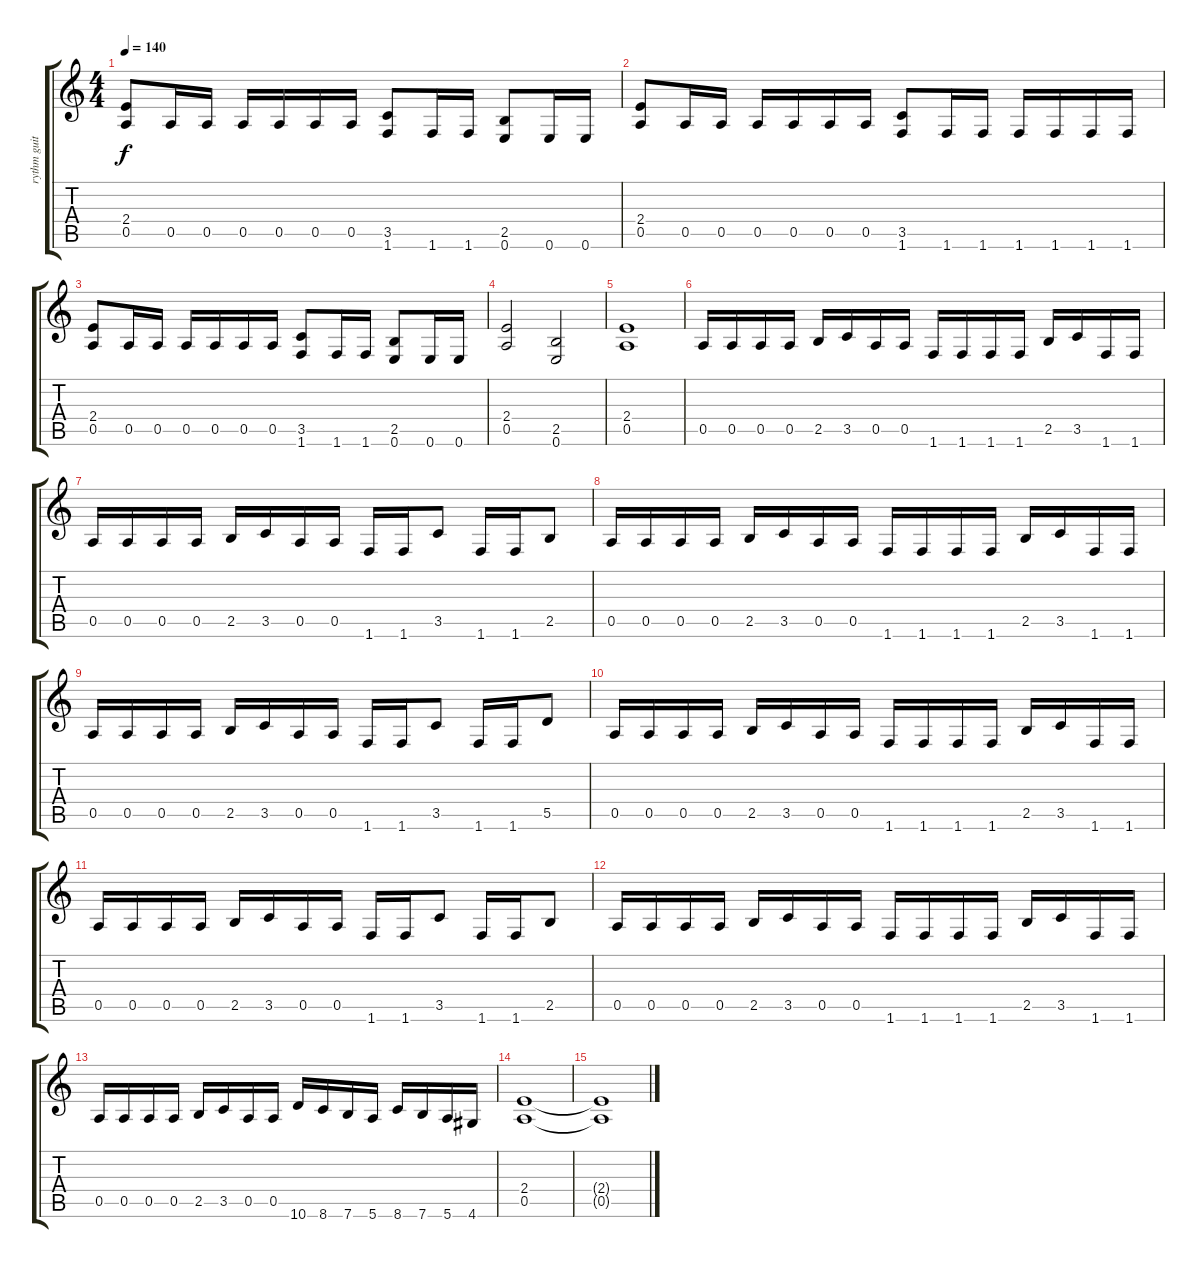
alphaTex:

\track ("rythm guitar" "rythm guit") {instrument distortionguitar}
\staff {score tabs}
\tuning (E4 B3 G3 D3 A2 E2) {hide}
\ts (4 4)
\tempo 140
\clef g2
\ks c
(2.4 0.5).8{dy f} 0.5.16 0.5.16 0.5.16 0.5.16 0.5.16 0.5.16 (3.5 1.6).8 1.6.16 1.6.16 (2.5 0.6).8 0.6.16 0.6.16 |
(2.4 0.5).8 0.5.16 0.5.16 0.5.16 0.5.16 0.5.16 0.5.16 (3.5 1.6).8 1.6.16 1.6.16 1.6.16 1.6.16 1.6.16 1.6.16 |
(2.4 0.5).8 0.5.16 0.5.16 0.5.16 0.5.16 0.5.16 0.5.16 (3.5 1.6).8 1.6.16 1.6.16 (2.5 0.6).8 0.6.16 0.6.16 |
(2.4 0.5).2 (2.5 0.6).2 |
(2.4 0.5).1 |
0.5.16 0.5.16 0.5.16 0.5.16 2.5.16 3.5.16 0.5.16 0.5.16 1.6.16 1.6.16 1.6.16 1.6.16 2.5.16 3.5.16 1.6.16 1.6.16 |
0.5.16 0.5.16 0.5.16 0.5.16 2.5.16 3.5.16 0.5.16 0.5.16 1.6.16 1.6.16 3.5.8 1.6.16 1.6.16 2.5.8 |
0.5.16 0.5.16 0.5.16 0.5.16 2.5.16 3.5.16 0.5.16 0.5.16 1.6.16 1.6.16 1.6.16 1.6.16 2.5.16 3.5.16 1.6.16 1.6.16 |
0.5.16 0.5.16 0.5.16 0.5.16 2.5.16 3.5.16 0.5.16 0.5.16 1.6.16 1.6.16 3.5.8 1.6.16 1.6.16 5.5.8 |
0.5.16 0.5.16 0.5.16 0.5.16 2.5.16 3.5.16 0.5.16 0.5.16 1.6.16 1.6.16 1.6.16 1.6.16 2.5.16 3.5.16 1.6.16 1.6.16 |
0.5.16 0.5.16 0.5.16 0.5.16 2.5.16 3.5.16 0.5.16 0.5.16 1.6.16 1.6.16 3.5.8 1.6.16 1.6.16 2.5.8 |
0.5.16 0.5.16 0.5.16 0.5.16 2.5.16 3.5.16 0.5.16 0.5.16 1.6.16 1.6.16 1.6.16 1.6.16 2.5.16 3.5.16 1.6.16 1.6.16 |
0.5.16 0.5.16 0.5.16 0.5.16 2.5.16 3.5.16 0.5.16 0.5.16 10.6.16 8.6.16 7.6.16 5.6.16 8.6.16 7.6.16 5.6.16 4.6.16 |
(2.4 0.5).1 |
(2.4{t} 0.5{t}).1
